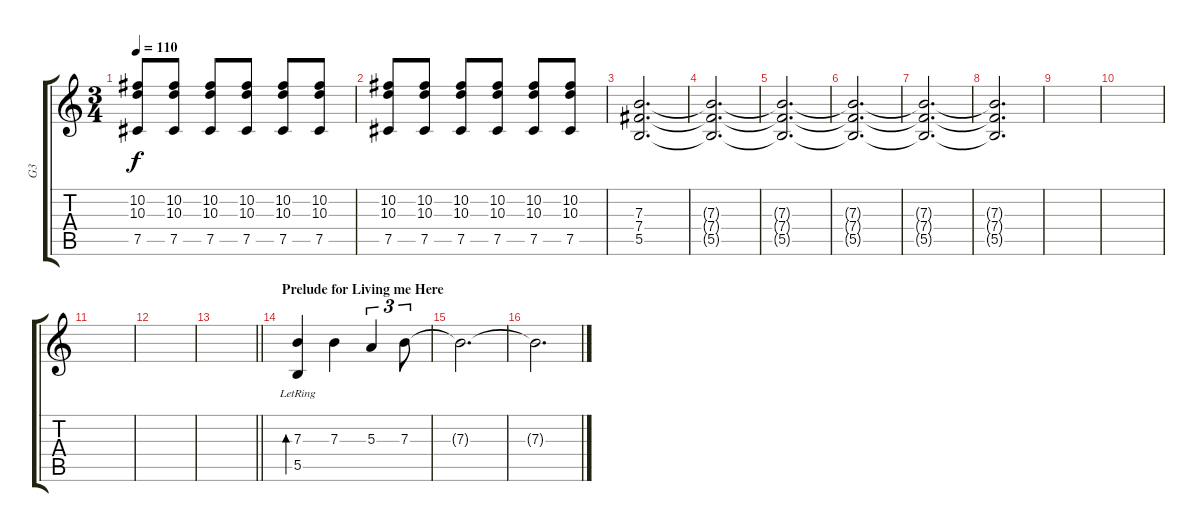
\track ("G3" "G3") {instrument electricguitarclean}
\staff {score tabs}
\tuning (Db4 Ab3 E3 B2 Gb2 B1) {hide}
\ts (3 4)
\tempo 110
\clef g2
\ks c
(10.2 10.3 7.5).8{dy f} (10.2 10.3 7.5).8 (10.2 10.3 7.5).8 (10.2 10.3 7.5).8 (10.2 10.3 7.5).8 (10.2 10.3 7.5).8 |
(10.2 10.3 7.5).8 (10.2 10.3 7.5).8 (10.2 10.3 7.5).8 (10.2 10.3 7.5).8 (10.2 10.3 7.5).8 (10.2 10.3 7.5).8 |
(7.3 7.4 5.5).2{d} |
(7.3{t} 7.4{t} 5.5{t}).2{d} |
(7.3{t} 7.4{t} 5.5{t}).2{d} |
(7.3{t} 7.4{t} 5.5{t}).2{d} |
(7.3{t} 7.4{t} 5.5{t}).2{d} |
(7.3{t} 7.4{t} 5.5{t}).2{d} |
|
|
|
|
\barLineRight lightlight
|
\section ("" "Prelude for Living me Here ")
(7.3{lr} 5.5{lr}).4{bd 240 instrument electricguitarclean} 7.3.4 5.3.4{tu (3 2)} 7.3.8{tu (3 2)} |
7.3{t}.2{d} |
7.3{t}.2{d}
